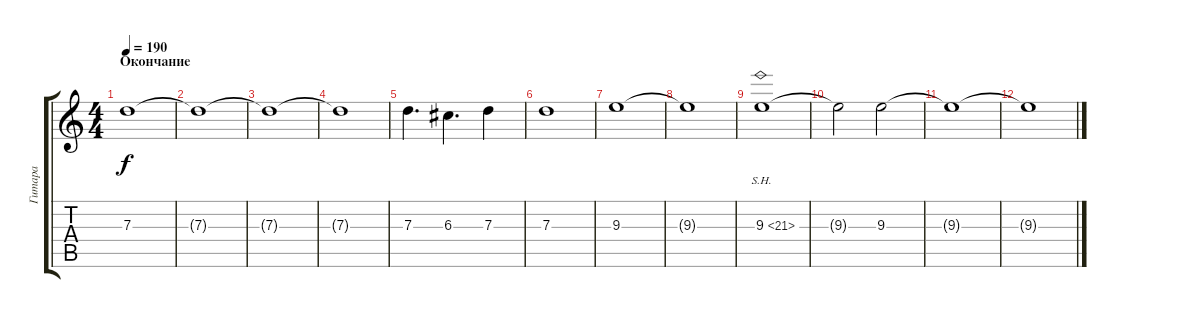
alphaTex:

\track ("Гитара" "Гитара") {instrument acousticguitarsteel}
\staff {score tabs}
\tuning (E4 B3 G3 D3 A2 E2) {hide}
\ts (4 4)
\section ("" "Окончание")
\tempo 190
\clef g2
\ks c
7.3.1{dy f} |
7.3{t}.1 |
7.3{t}.1 |
7.3{t}.1 |
7.3.4{d} 6.3.4{d} 7.3.4 |
7.3.1 |
9.3.1 |
9.3{t}.1 |
9.3{sh 12}.1 |
9.3{t}.2 9.3.2 |
9.3{t}.1 |
9.3{t}.1
